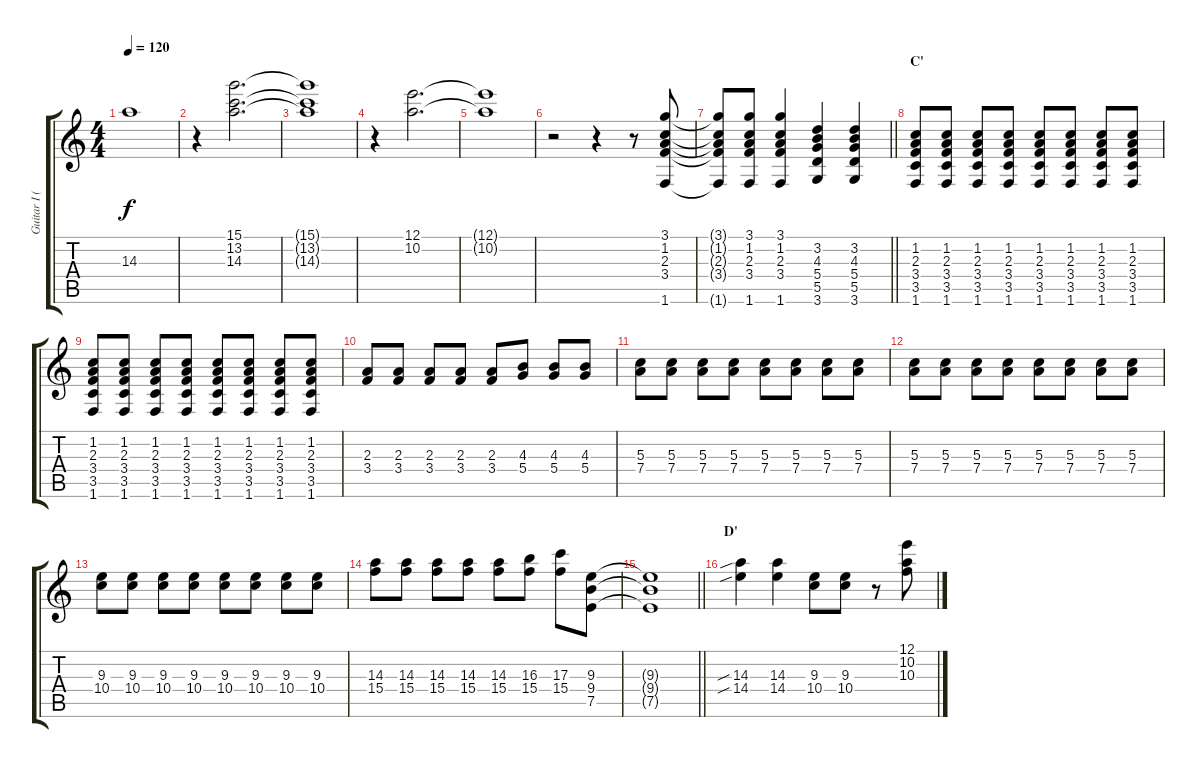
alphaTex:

\track ("Guitar I (Hitsugi)" "Guitar I (") {instrument distortionguitar}
\staff {score tabs}
\tuning (E4 B3 G3 D3 A2 E2) {hide}
\ts (4 4)
\tempo 120
\clef g2
\ks c
14.3{t}.1{dy f} |
r.4 (15.1 13.2 14.3).2{d} |
(15.1{t} 13.2{t} 14.3{t}).1 |
r.4 (12.1 10.2).2{d} |
(12.1{t} 10.2{t}).1 |
r.2 r.4 r.8 (3.1 1.2 2.3 3.4 1.6).8 |
\barLineRight lightlight
(3.1{t} 1.2{t} 2.3{t} 3.4{t} 1.6{t}).8 (3.1 1.2 2.3 3.4 1.6).8 (3.1 1.2 2.3 3.4 1.6).4 (3.2 4.3 5.4 5.5 3.6).4 (3.2 4.3 5.4 5.5 3.6).4 |
\section ("" "C'")
(1.2 2.3 3.4 3.5 1.6).8 (1.2 2.3 3.4 3.5 1.6).8 (1.2 2.3 3.4 3.5 1.6).8 (1.2 2.3 3.4 3.5 1.6).8 (1.2 2.3 3.4 3.5 1.6).8 (1.2 2.3 3.4 3.5 1.6).8 (1.2 2.3 3.4 3.5 1.6).8 (1.2 2.3 3.4 3.5 1.6).8 |
(1.2 2.3 3.4 3.5 1.6).8 (1.2 2.3 3.4 3.5 1.6).8 (1.2 2.3 3.4 3.5 1.6).8 (1.2 2.3 3.4 3.5 1.6).8 (1.2 2.3 3.4 3.5 1.6).8 (1.2 2.3 3.4 3.5 1.6).8 (1.2 2.3 3.4 3.5 1.6).8 (1.2 2.3 3.4 3.5 1.6).8 |
(2.3 3.4).8 (2.3 3.4).8 (2.3 3.4).8 (2.3 3.4).8 (2.3 3.4).8 (4.3 5.4).8 (4.3 5.4).8 (4.3 5.4).8 |
(5.3 7.4).8 (5.3 7.4).8 (5.3 7.4).8 (5.3 7.4).8 (5.3 7.4).8 (5.3 7.4).8 (5.3 7.4).8 (5.3 7.4).8 |
(5.3 7.4).8 (5.3 7.4).8 (5.3 7.4).8 (5.3 7.4).8 (5.3 7.4).8 (5.3 7.4).8 (5.3 7.4).8 (5.3 7.4).8 |
(9.3 10.4).8 (9.3 10.4).8 (9.3 10.4).8 (9.3 10.4).8 (9.3 10.4).8 (9.3 10.4).8 (9.3 10.4).8 (9.3 10.4).8 |
(14.3 15.4).8 (14.3 15.4).8 (14.3 15.4).8 (14.3 15.4).8 (14.3 15.4).8 (16.3 15.4).8 (17.3 15.4).8 (9.3 9.4 7.5).8 |
\barLineRight lightlight
(9.3{t} 9.4{t} 7.5{t}).1 |
\section ("" "D'")
(14.3{sib} 14.4{sib}).4 (14.3 14.4).4 (9.3 10.4).8 (9.3 10.4).8 r.8 (12.1 10.2 10.3).8
